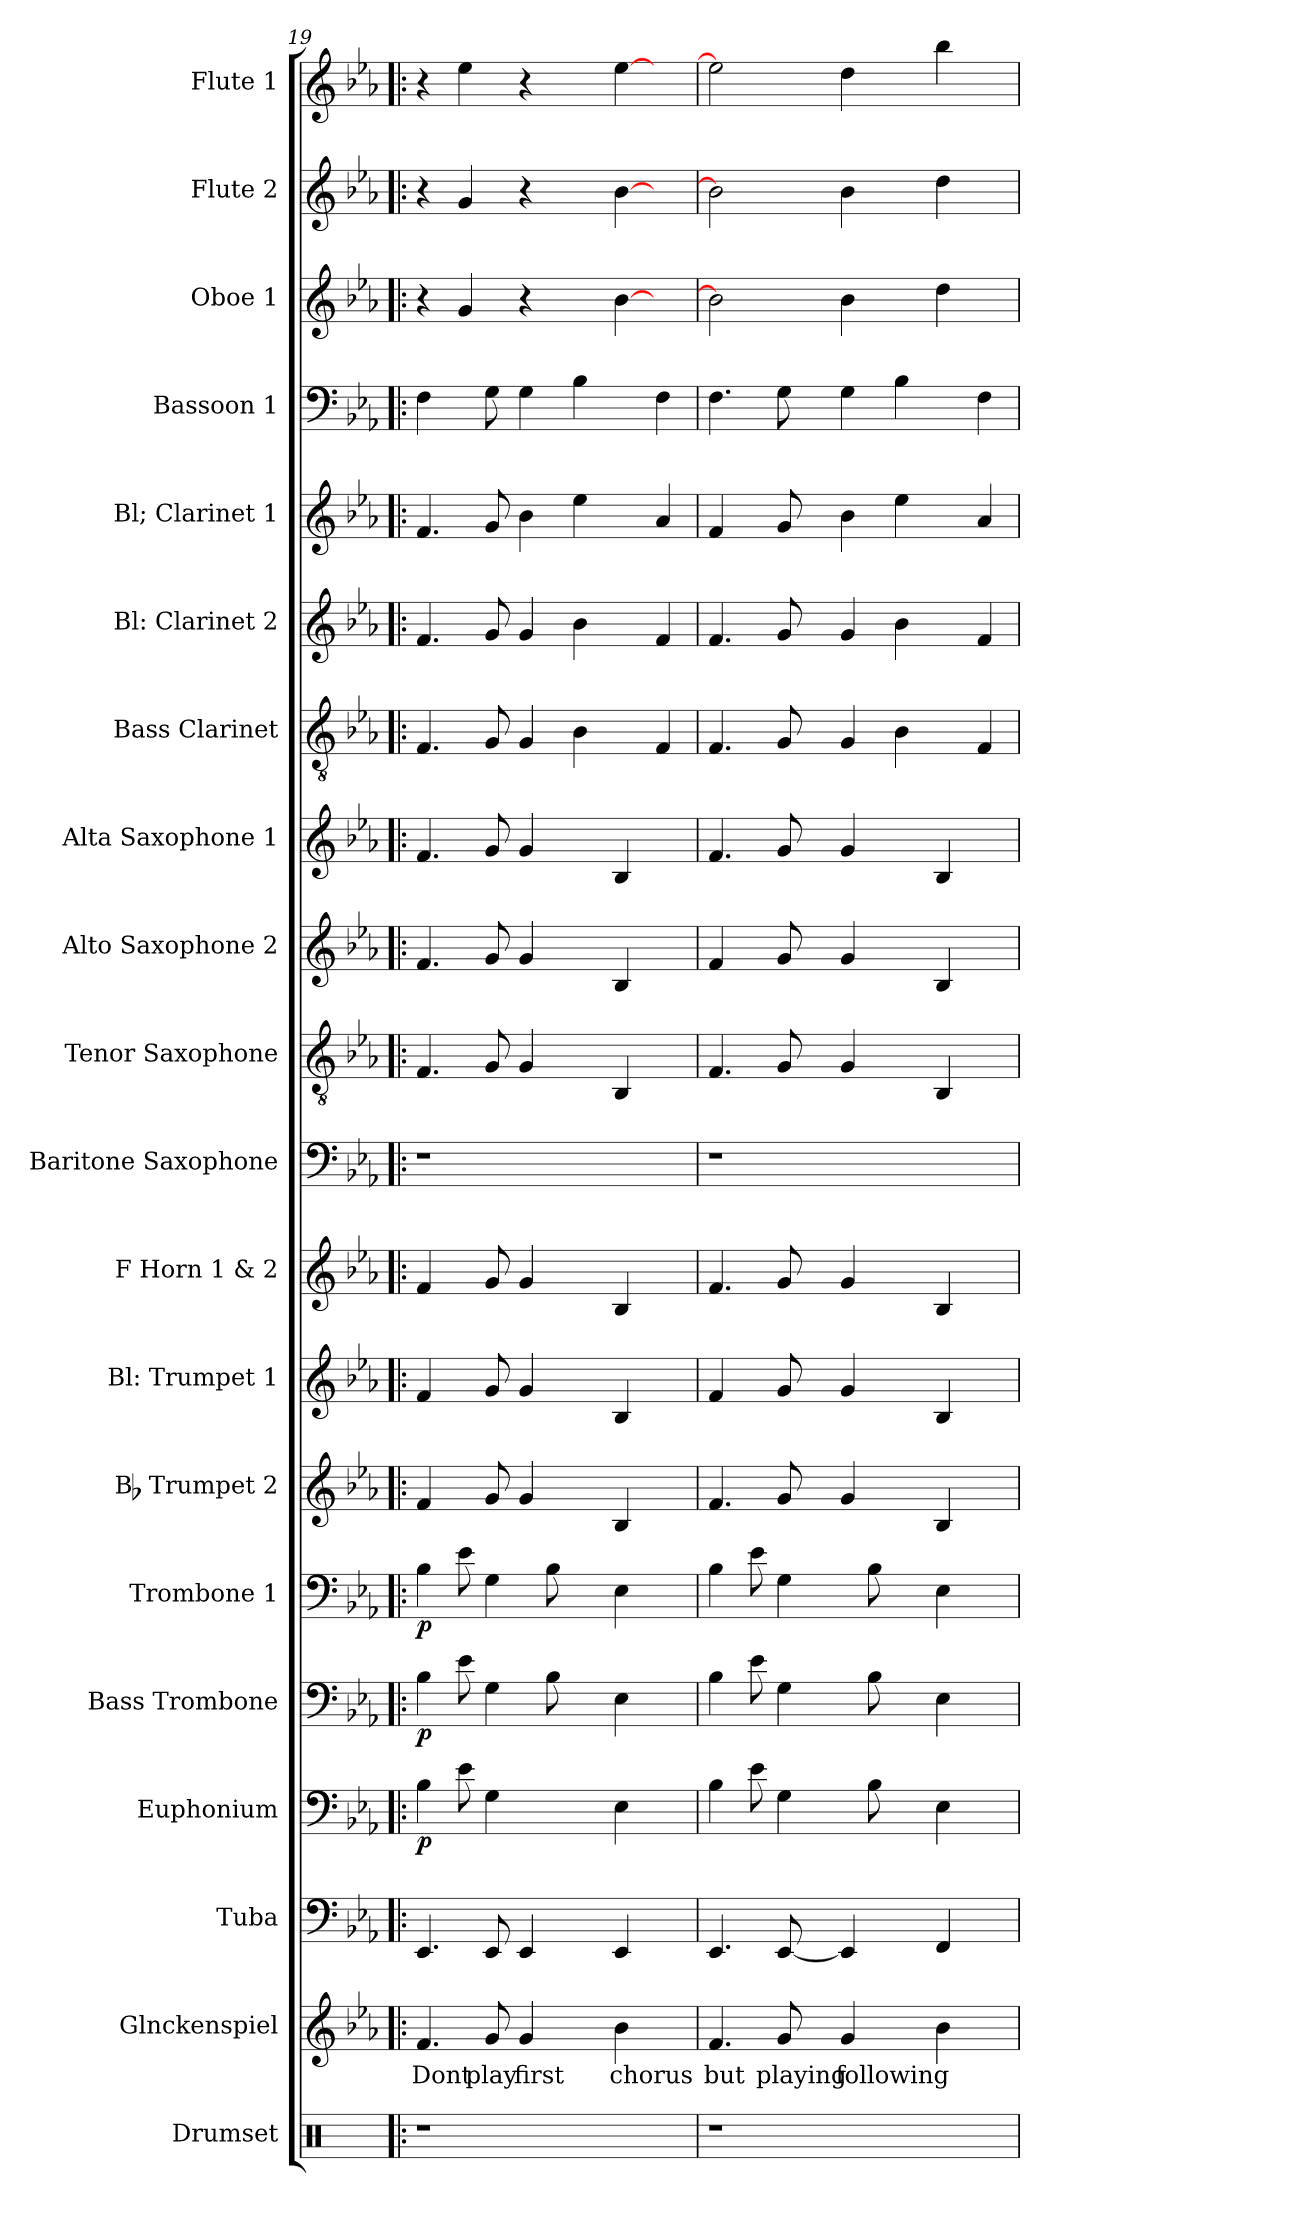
**kern	**kern	**text	**kern	**kern	**dynam	**kern	**dynam	**kern	**dynam	**kern	**kern	**kern	**kern	**kern	**kern	**kern	**kern	**kern	**kern	**kern	**kern	**kern	**kern
*part20	*part19	*part19	*part18	*part17	*part17	*part16	*part16	*part15	*part15	*part14	*part13	*part12	*part11	*part10	*part9	*part8	*part7	*part6	*part5	*part4	*part3	*part2	*part1
*staff20	*staff19	*staff19	*staff18	*staff17	*staff17	*staff16	*staff16	*staff15	*staff15	*staff14	*staff13	*staff12	*staff11	*staff10	*staff9	*staff8	*staff7	*staff6	*staff5	*staff4	*staff3	*staff2	*staff1
*I"Drumset	*I"Glnckenspiel	*	*I"Tuba	*I"Euphonium	*	*I"Bass Trombone	*	*I"Trombone 1	*	*I"Bb Trumpet 2	*I"Bl: Trumpet 1	*I"F Horn 1 & 2	*I"Baritone Saxophone	*I"Tenor Saxophone	*I"Alto Saxophone 2	*I"Alta Saxophone 1	*I"Bass Clarinet	*I"Bl: Clarinet 2	*I"Bl; Clarinet 1	*I"Bassoon 1	*I"Oboe 1	*I"Flute 2	*I"Flute 1
*clefX	*clefG2	*	*clefF4	*clefF4	*	*clefF4	*	*clefF4	*	*clefG2	*clefG2	*clefG2	*clefF4	*clefGv2	*clefG2	*clefG2	*clefGv2	*clefG2	*clefG2	*clefF4	*clefG2	*clefG2	*clefG2
*	*k[b-e-a-]	*	*k[b-e-a-]	*k[b-e-a-]	*	*k[b-e-a-]	*	*k[b-e-a-]	*	*k[b-e-a-]	*k[b-e-a-]	*k[b-e-a-]	*k[b-e-a-]	*k[b-e-a-]	*k[b-e-a-]	*k[b-e-a-]	*k[b-e-a-]	*k[b-e-a-]	*k[b-e-a-]	*k[b-e-a-]	*k[b-e-a-]	*k[b-e-a-]	*k[b-e-a-]
=19!|:	=19!|:	=19!|:	=19!|:	=19!|:	=19!|:	=19!|:	=19!|:	=19!|:	=19!|:	=19!|:	=19!|:	=19!|:	=19!|:	=19!|:	=19!|:	=19!|:	=19!|:	=19!|:	=19!|:	=19!|:	=19!|:	=19!|:	=19!|:
!	!	!LO:LY:b	!	!	!LO:DY:b	!	!LO:DY:b	!	!LO:DY:b	!	!	!	!	!	!	!	!	!	!	!	!	!	!
1r	4.f/	Dont	4.EE-/	4B-\	p	4B-\	p	4B-\	p	4f/	4f/	4f/	1r	4.F/	4.f/	4.f/	4.F/	4.f/	4.f/	4F\	4r	4r	4r
.	.	.	.	8e-\	.	8e-\	.	8e-\	.	8ryy	8ryy	8ryy	.	.	.	.	.	.	.	8ryy	4g/	4g/	4ee-\
!	!	!LO:LY:b	!	!	!	!	!	!	!	!	!	!	!	!	!	!	!	!	!	!	!	!	!
.	8g/	play	8EE-/	4G\	.	4G\	.	4G\	.	8g/	8g/	8g/	.	8G/	8g/	8g/	8G/	8g/	8g/	8G\	.	.	.
!	!	!LO:LY:b	!	!	!	!	!	!	!	!	!	!	!	!	!	!	!	!	!	!	!	!	!
.	4g/	ﬁrst	4EE-/	.	.	.	.	.	.	4g/	4g/	4g/	.	4G/	4g/	4g/	4G/	4g/	4b-\	4G\	4r	4r	4r
.	.	.	.	4.ryy	.	8B-\	.	8B-\	.	.	.	.	.	.	.	.	.	.	.	.	.	.	.
.	4ryy	.	4ryy	.	.	4ryy	.	4ryy	.	4ryy	4ryy	4ryy	.	4ryy	4ryy	4ryy	4B-\	4b-\	4ee-\	4B-\	4ryy	4ryy	4ryy
!	!	!LO:LY:b	!	!	!	!	!	!	!	!	!	!	!	!	!	!	!	!	!	!	!	!	!
2ryy	4b-\	chorus	4EE-/	4E-\	.	4E-\	.	4E-\	.	4B-/	4B-/	4B-/	2ryy	4BB-/	4B-/	4B-/	4ryy	4ryy	4ryy	4ryy	[>4b-\	[>4b-\	[>4ee-\
.	4ryy	.	4ryy	4ryy	.	4ryy	.	4ryy	.	4ryy	4ryy	4ryy	.	4ryy	4ryy	4ryy	4F/	4f/	4a-/	4F\	4ryy	4ryy	4ryy
=20	=20	=20	=20	=20	=20	=20	=20	=20	=20	=20	=20	=20	=20	=20	=20	=20	=20	=20	=20	=20	=20	=20	=20
!	!	!LO:LY:b	!	!	!	!	!	!	!	!	!	!	!	!	!	!	!	!	!	!	!	!	!
1r	4.f/	but	4.EE-/	4B-\	.	4B-\	.	4B-\	.	4.f/	4f/	4.f/	1r	4.F/	4f/	4.f/	4.F/	4.f/	4f/	4.F\	2b-\]	2b-\]	2ee-\]
.	.	.	.	8e-\	.	8e-\	.	8e-\	.	.	8ryy	.	.	.	8ryy	.	.	.	8ryy	.	.	.	.
!	!	!LO:LY:b	!	!	!	!	!	!	!	!	!	!	!	!	!	!	!	!	!	!	!	!	!
.	8g/	playing	[<8EE-/	4G\	.	4G\	.	4G\	.	8g/	8g/	8g/	.	8G/	8g/	8g/	8G/	8g/	8g/	8G\	.	.	.
!	!	!LO:LY:b	!	!	!	!	!	!	!	!	!	!	!	!	!	!	!	!	!	!	!	!	!
.	4g/	following	4EE-/]	.	.	.	.	.	.	4g/	4g/	4g/	.	4G/	4g/	4g/	4G/	4g/	4b-\	4G\	4b-\	4b-\	4dd\
.	.	.	.	8B-\	.	8B-\	.	8B-\	.	.	.	.	.	.	.	.	.	.	.	.	.	.	.
.	4ryy	.	4ryy	4ryy	.	4ryy	.	4ryy	.	4ryy	4ryy	4ryy	.	4ryy	4ryy	4ryy	4B-\	4b-\	4ee-\	4B-\	4ryy	4ryy	4ryy
2ryy	4b-\	.	4FF/	4E-\	.	4E-\	.	4E-\	.	4B-/	4B-/	4B-/	2ryy	4BB-/	4B-/	4B-/	4ryy	4ryy	4ryy	4ryy	4dd\	4dd\	4bb-\
.	4ryy	.	4ryy	4ryy	.	4ryy	.	4ryy	.	4ryy	4ryy	4ryy	.	4ryy	4ryy	4ryy	4F/	4f/	4a-/	4F\	4ryy	4ryy	4ryy
=	=	=	=	=	=	=	=	=	=	=	=	=	=	=	=	=	=	=	=	=	=	=	=
*-	*-	*-	*-	*-	*-	*-	*-	*-	*-	*-	*-	*-	*-	*-	*-	*-	*-	*-	*-	*-	*-	*-	*-
